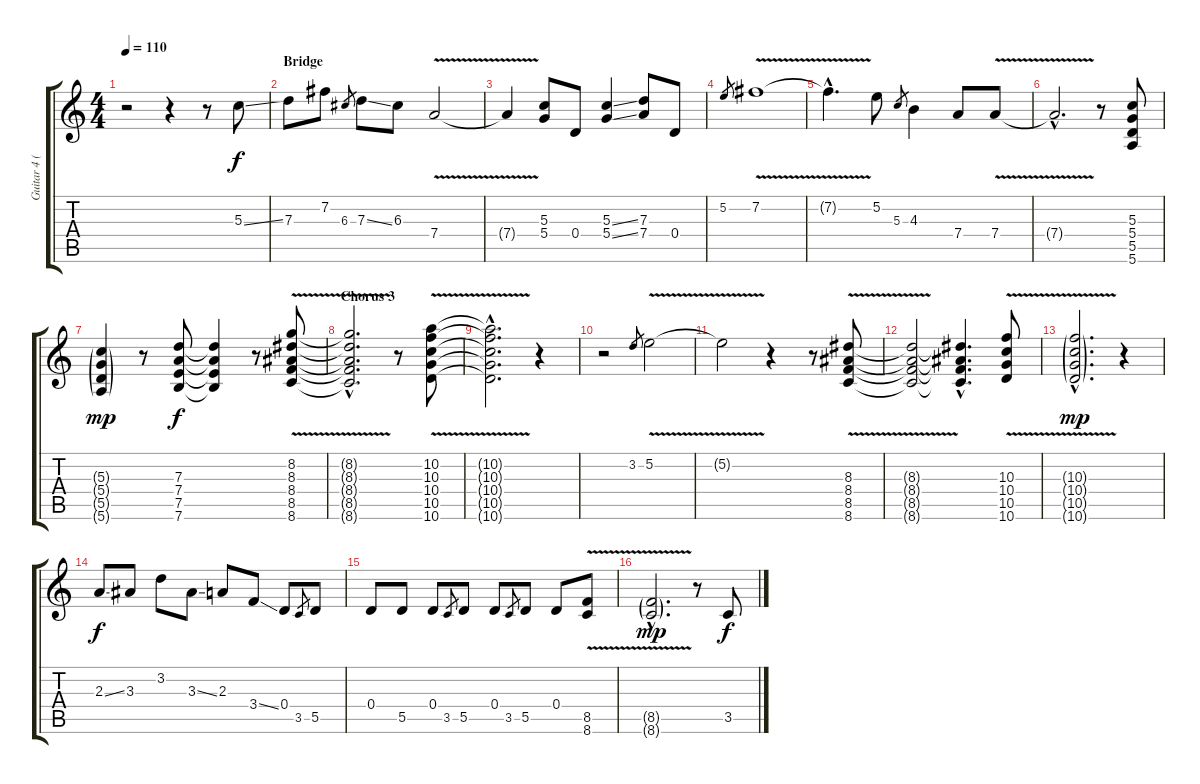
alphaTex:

\track ("Guitar 4 (Lead Guitar - Use Slide!!)" "Guitar 4 (") {instrument distortionguitar}
\staff {score tabs}
\tuning (E4 B3 G3 D3 A2 E2) {hide}
\ts (4 4)
\tempo 110
\clef g2
\ks c
r.2{dy f} r.4 r.8 5.3{ss}.8 |
\section ("" "Bridge")
7.3.8 7.2.8 6.3.8{gr} 7.3{ss}.8 6.3.8 7.4{v}.2 |
7.4{t}.4 (5.3 5.4).8 0.4.8 (5.3{ss} 5.4{ss}).4 (7.3 7.4).8 0.4.8 |
5.2.8{gr} 7.2{v}.1 |
7.2{hac t}.4{d} 5.2.8 5.3.8{gr} 4.3.4 7.4.8 7.4{v}.8 |
7.4{hac t}.2{d} r.8 (5.3 5.4 5.5 5.6).8 |
(5.3{g} 5.4{g} 5.5{g} 5.6{g}).4{dy mp} r.8 (7.3 7.4 7.5 7.6).8{dy f} (7.3{t} 7.4{t} 7.5{t} 7.6{t}).4 r.8 (8.2 8.3 8.4 8.5 8.6{v}).8 |
\section ("" "Chorus 3")
(8.2{hac t} 8.3{hac t} 8.4{hac t} 8.5{hac t} 8.6{hac t}).2{d} r.8 (10.2 10.3 10.4 10.5 10.6{v}).8 |
(10.2{hac t} 10.3{hac t} 10.4{hac t} 10.5{hac t} 10.6{hac t}).2{d} r.4 |
r.2 3.2.8{gr} 5.2{v}.2 |
5.2{t}.2 r.4 r.8 (8.3{v} 8.4 8.5 8.6).8 |
(8.3{t} 8.4{t} 8.5{t} 8.6{t}).2 (8.3{hac t} 8.4{hac t} 8.5{hac t} 8.6{hac t}).4{d} (10.3{v} 10.4 10.5 10.6).8 |
(10.3{v g hac} 10.4{g hac} 10.5{g hac} 10.6{g hac}).2{d dy mp} r.4 |
2.3{ss}.8{dy f} 3.3.8 3.2.8 3.3{ss}.8 2.3.8 3.4{ss}.8 0.4.8 3.5.8{gr} 5.5.8 |
0.4.8 5.5.8 0.4.8 3.5.8{gr} 5.5.8 0.4.8 3.5.8{gr} 5.5.8 0.4.8 (8.5 8.6{v}).8 |
(8.5{g hac} 8.6{v g hac}).2{d dy mp} r.8 3.5.8{dy f}
